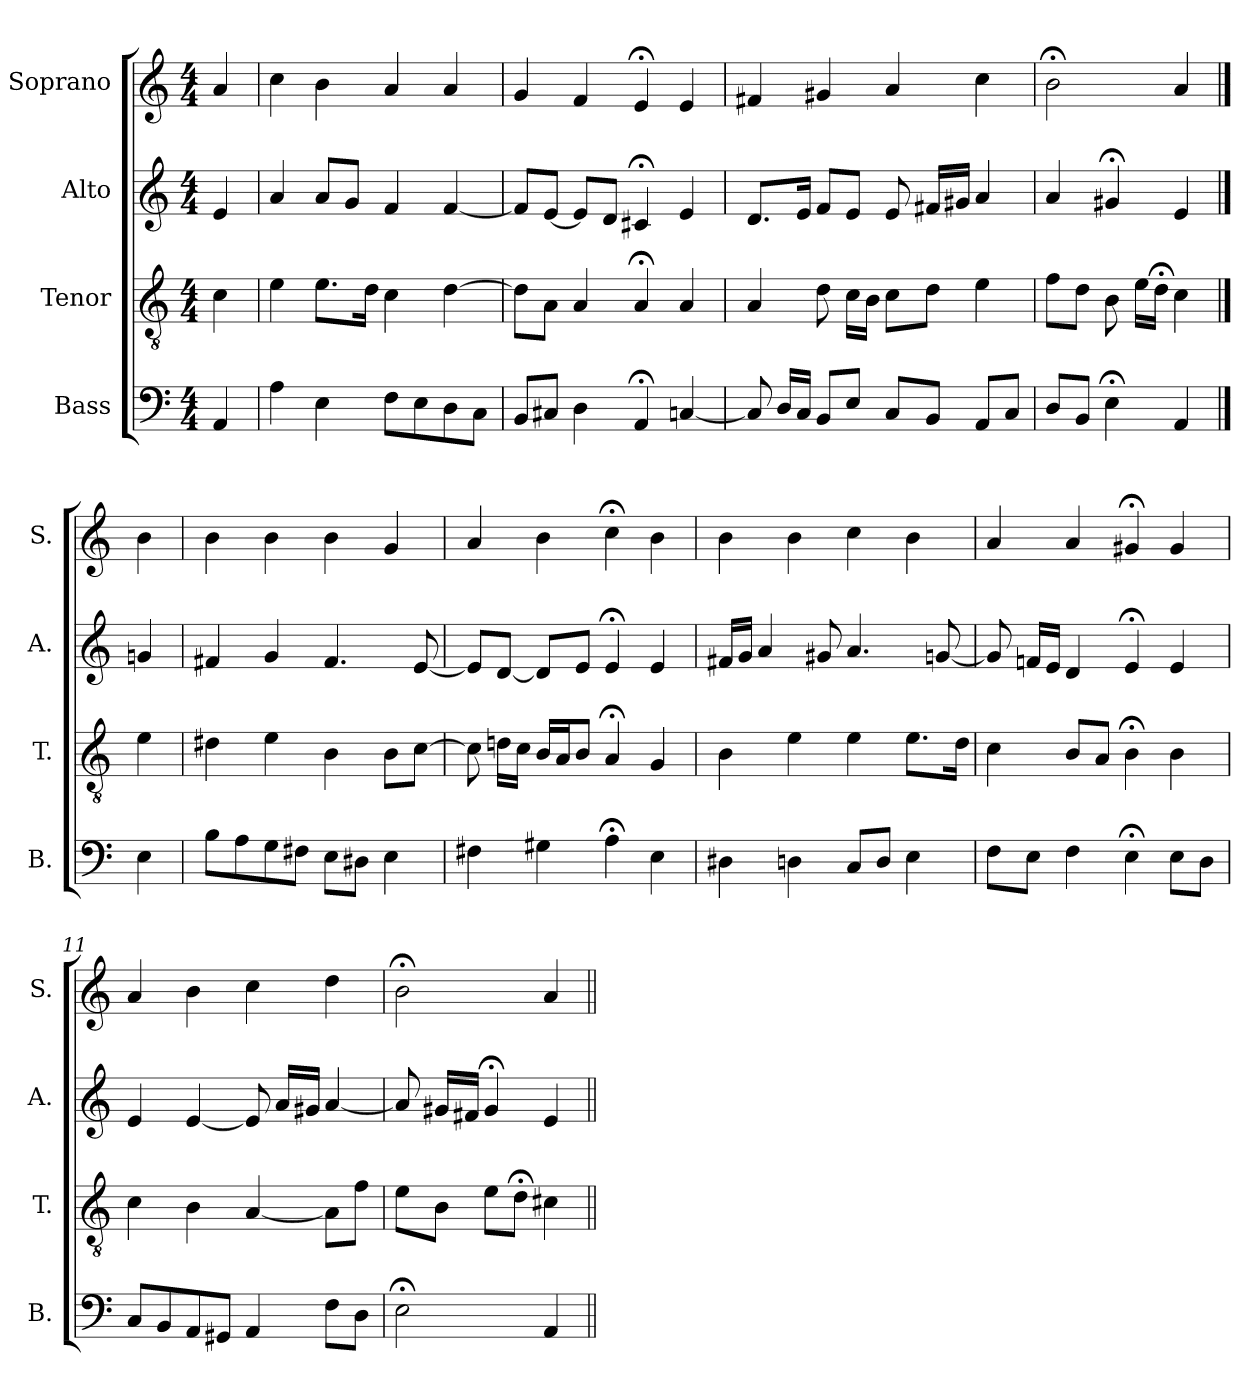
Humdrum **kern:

**kern	**kern	**kern	**kern
*part4	*part3	*part2	*part1
*staff4	*staff3	*staff2	*staff1
*I"Bass	*I"Tenor	*I"Alto	*I"Soprano
*I'B.	*I'T.	*I'A.	*I'S.
*clefF4	*clefGv2	*clefG2	*clefG2
*	*ITrd7c12	*	*
*k[]	*k[]	*k[]	*k[]
*C:	*C:	*C:	*C:
*M4/4	*M4/4	*M4/4	*M4/4
=1	=1	=1	=1
4AA/	4C\	4e/	4a/
=2	=2	=2	=2
4A\	4E\	4a/	4cc\
4E\	8.E\L	8a/L	4b\
.	.	8g/J	.
.	16D\Jk	.	.
8F\L	4C\	4f/	4a/
8E\	.	.	.
8D\	[4D\	[4f/	4a/
8C\J	.	.	.
=3	=3	=3	=3
8BB/L	8D\L]	8f/L]	4g/
8C#X/J	8AA\J	[8e/J	.
4D\	4AA/	8e/L]	4f/
.	.	8d/J	.
4AA;</	4AA;</	4c#X;</	4e;</
[4Cn/	4AA/	4e/	4e/
=4	=4	=4	=4
8C/]	4AA/	8.d/L	4f#X/
16D/LL	.	.	.
16C/JJ	.	16e/Jk	.
8BB/L	8D\	8f/L	4g#X/
8E/J	16C\LL	8e/J	.
.	16BB\JJ	.	.
8C/L	8C\L	8e/	4a/
8BB/J	8D\J	16f#X/LL	.
.	.	16g#X/JJ	.
8AA/L	4E\	4a/	4cc\
8C/J	.	.	.
!!LO:LB:g=z
=5	=5	=5	=5
8D/L	8F\L	4a/	2b;<\
8BB/J	8D\J	.	.
4E;<\	8BB\	4g#X;</	.
.	16E\LL	.	.
.	16D;<\JJ	.	.
4AA/	4C\	4e/	4a/
==6	==6	==6	==6
4E\	4E\	4gn/	4b\
=7	=7	=7	=7
8B\L	4D#X\	4f#X/	4b\
8A\	.	.	.
8G\	4E\	4g/	4b\
8F#X\J	.	.	.
8E\L	4BB\	4.f#/	4b\
8D#X\J	.	.	.
4E\	8BB\L	.	4g/
.	[8C\J	[8e/	.
=8	=8	=8	=8
4F#X\	8C\]	8e/L]	4a/
.	16Dn\LL	[8d/J	.
.	16C\JJ	.	.
4G#X\	16BB/LL	8d/L]	4b\
.	16AA/J	.	.
.	8BB/J	8e/J	.
4A;<\	4AA;</	4e;</	4cc;<\
4E\	4GG/	4e/	4b\
!!LO:PB:g=z
=9	=9	=9	=9
4D#X\	4BB\	16f#X/LL	4b\
.	.	16g/JJ	.
.	.	4a/	.
4Dn\	4E\	.	4b\
.	.	8g#X/	.
8C/L	4E\	4.a/	4cc\
8D/J	.	.	.
4E\	8.E\L	.	4b\
.	.	[8gn/	.
.	16D\Jk	.	.
=10	=10	=10	=10
8F\L	4C\	8g/]	4a/
8E\J	.	16fn/LL	.
.	.	16e/JJ	.
4F\	8BB/L	4d/	4a/
.	8AA/J	.	.
4E;<\	4BB;<\	4e;</	4g#X;</
8E\L	4BB\	4e/	4g#/
8D\J	.	.	.
=11	=11	=11	=11
8C/L	4C\	4e/	4a/
8BB/	.	.	.
8AA/	4BB\	[4e/	4b\
8GG#X/J	.	.	.
4AA/	[4AA/	8e/]	4cc\
.	.	16a/LL	.
.	.	16g#X/JJ	.
8F\L	8AA\L]	[4a/	4dd\
8D\J	8F\J	.	.
=12	=12	=12	=12
2E;<\	8E\L	8a/]	2b;<\
.	8BB\J	16g#X/LL	.
.	.	16f#X/JJ	.
.	8E\L	4g#;</	.
.	8D;<\J	.	.
4AA/	4C#X\	4e/	4a/
=||	=||	=||	=||
*-	*-	*-	*-
